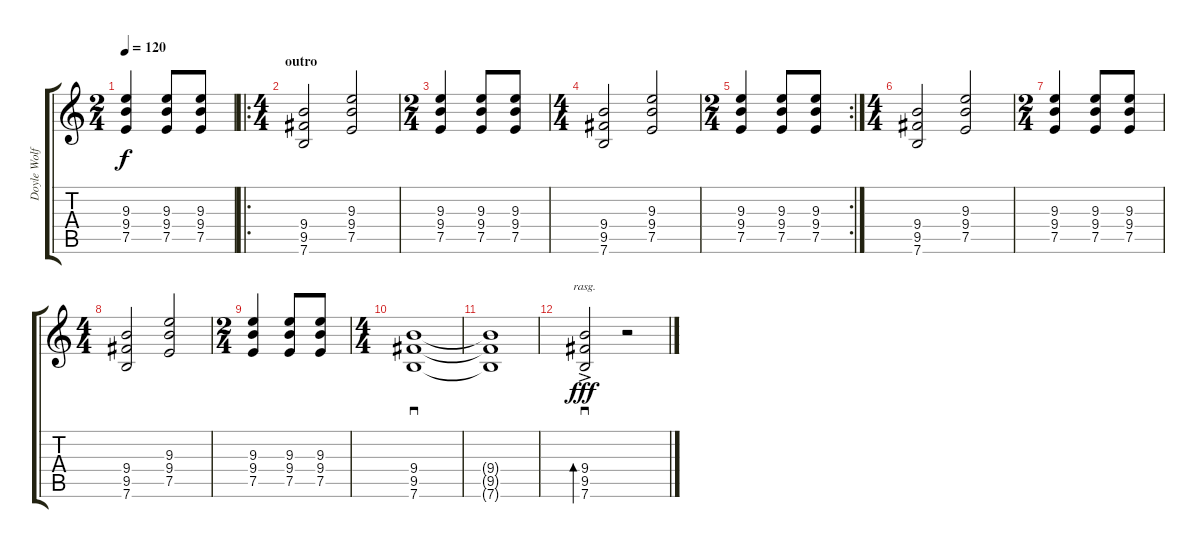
\track ("Doyle Wolfgang" "Doyle Wolf") {instrument distortionguitar}
\staff {score tabs}
\tuning (E4 B3 G3 D3 A2 E2) {hide}
\ts (2 4)
\tempo 120
\clef g2
\ks c
(9.3 9.4 7.5).4{dy f} (9.3 9.4 7.5).8 (9.3 9.4 7.5).8 |
\ro
\ts (4 4)
\section ("" "outro")
(9.4 9.5 7.6).2 (9.3 9.4 7.5).2 |
\ts (2 4)
(9.3 9.4 7.5).4 (9.3 9.4 7.5).8 (9.3 9.4 7.5).8 |
\ts (4 4)
(9.4 9.5 7.6).2 (9.3 9.4 7.5).2 |
\rc 2
\ts (2 4)
(9.3 9.4 7.5).4 (9.3 9.4 7.5).8 (9.3 9.4 7.5).8 |
\ts (4 4)
(9.4 9.5 7.6).2 (9.3 9.4 7.5).2 |
\ts (2 4)
(9.3 9.4 7.5).4 (9.3 9.4 7.5).8 (9.3 9.4 7.5).8 |
\ts (4 4)
(9.4 9.5 7.6).2 (9.3 9.4 7.5).2 |
\ts (2 4)
(9.3 9.4 7.5).4 (9.3 9.4 7.5).8 (9.3 9.4 7.5).8 |
\ts (4 4)
(9.4 9.5 7.6).1{sd} |
(9.4{t} 9.5{t} 7.6{t}).1 |
(9.4{ac} 9.5{ac} 7.6{ac}).2{sd bd 60 rasg ii dy fff} r.2
